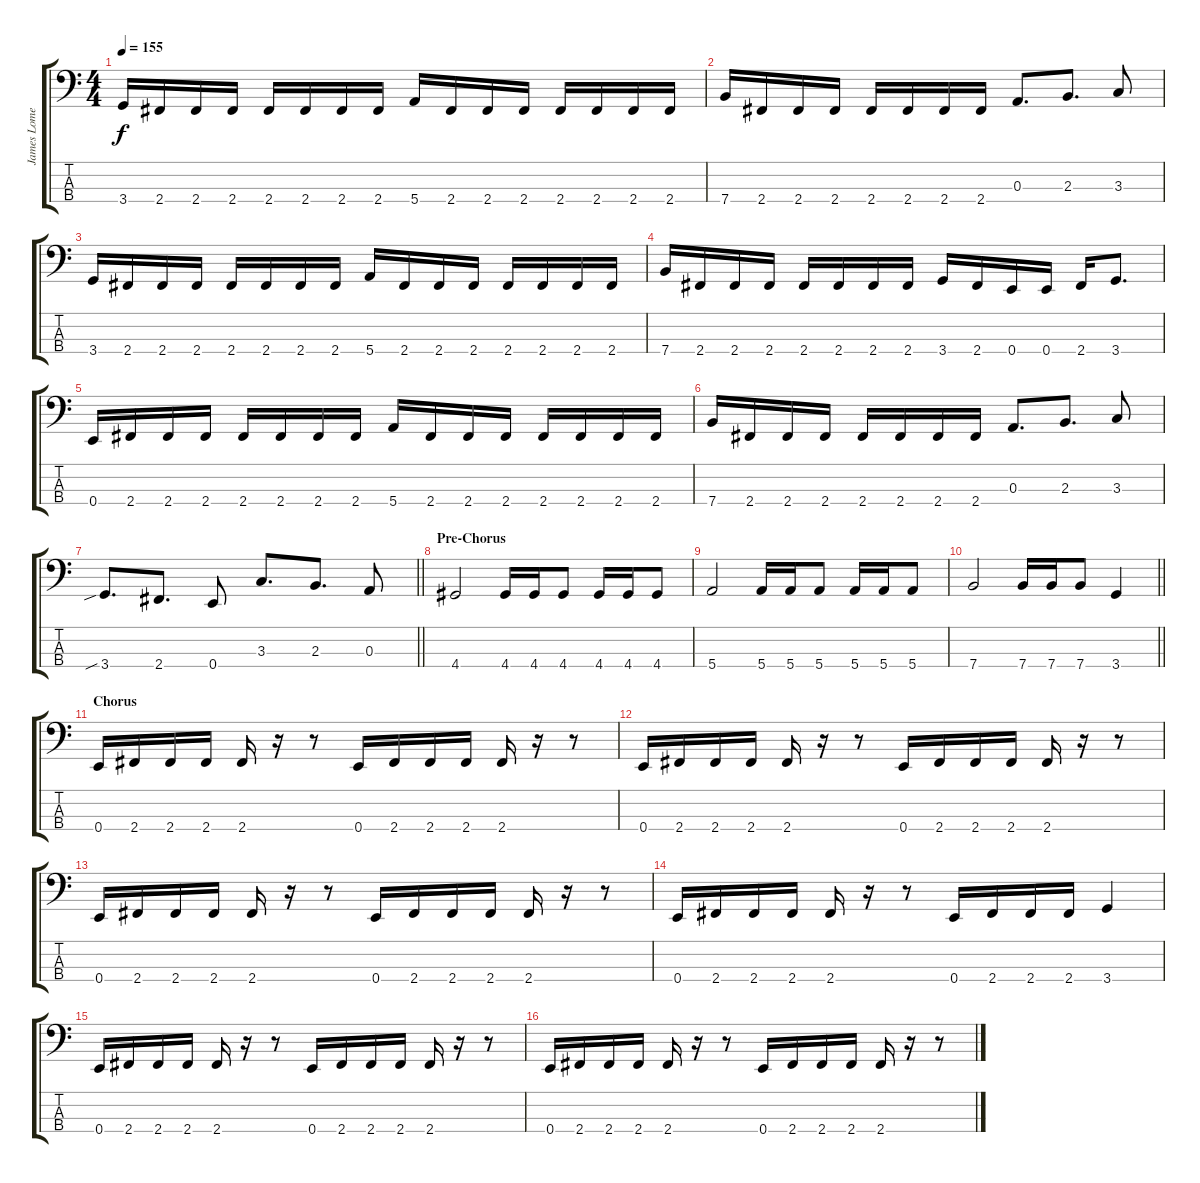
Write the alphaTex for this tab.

\track ("James Lomenzo" "James Lome") {instrument electricbasspick}
\staff {score tabs}
\tuning (G2 D2 A1 E1) {hide}
\ts (4 4)
\tempo 155
\clef f4
\ks c
3.4.16{dy f} 2.4.16 2.4.16 2.4.16 2.4.16 2.4.16 2.4.16 2.4.16 5.4.16 2.4.16 2.4.16 2.4.16 2.4.16 2.4.16 2.4.16 2.4.16 |
7.4.16 2.4.16 2.4.16 2.4.16 2.4.16 2.4.16 2.4.16 2.4.16 0.3.8{d} 2.3.8{d} 3.3.8 |
3.4.16 2.4.16 2.4.16 2.4.16 2.4.16 2.4.16 2.4.16 2.4.16 5.4.16 2.4.16 2.4.16 2.4.16 2.4.16 2.4.16 2.4.16 2.4.16 |
7.4.16 2.4.16 2.4.16 2.4.16 2.4.16 2.4.16 2.4.16 2.4.16 3.4.16 2.4.16 0.4.16 0.4.16 2.4.16 3.4.8{d} |
0.4.16 2.4.16 2.4.16 2.4.16 2.4.16 2.4.16 2.4.16 2.4.16 5.4.16 2.4.16 2.4.16 2.4.16 2.4.16 2.4.16 2.4.16 2.4.16 |
7.4.16 2.4.16 2.4.16 2.4.16 2.4.16 2.4.16 2.4.16 2.4.16 0.3.8{d} 2.3.8{d} 3.3.8 |
\barLineRight lightlight
3.4{sib}.8{d} 2.4.8{d} 0.4.8 3.3.8{d} 2.3.8{d} 0.3.8 |
\section ("" "Pre-Chorus")
4.4.2 4.4.16 4.4.16 4.4.8 4.4.16 4.4.16 4.4.8 |
5.4.2 5.4.16 5.4.16 5.4.8 5.4.16 5.4.16 5.4.8 |
\barLineRight lightlight
7.4.2 7.4.16 7.4.16 7.4.8 3.4.4 |
\section ("" "Chorus")
0.4.16 2.4.16 2.4.16 2.4.16 2.4.16 r.16 r.8 0.4.16 2.4.16 2.4.16 2.4.16 2.4.16 r.16 r.8 |
0.4.16 2.4.16 2.4.16 2.4.16 2.4.16 r.16 r.8 0.4.16 2.4.16 2.4.16 2.4.16 2.4.16 r.16 r.8 |
0.4.16 2.4.16 2.4.16 2.4.16 2.4.16 r.16 r.8 0.4.16 2.4.16 2.4.16 2.4.16 2.4.16 r.16 r.8 |
0.4.16 2.4.16 2.4.16 2.4.16 2.4.16 r.16 r.8 0.4.16 2.4.16 2.4.16 2.4.16 3.4.4 |
0.4.16 2.4.16 2.4.16 2.4.16 2.4.16 r.16 r.8 0.4.16 2.4.16 2.4.16 2.4.16 2.4.16 r.16 r.8 |
0.4.16 2.4.16 2.4.16 2.4.16 2.4.16 r.16 r.8 0.4.16 2.4.16 2.4.16 2.4.16 2.4.16 r.16 r.8
